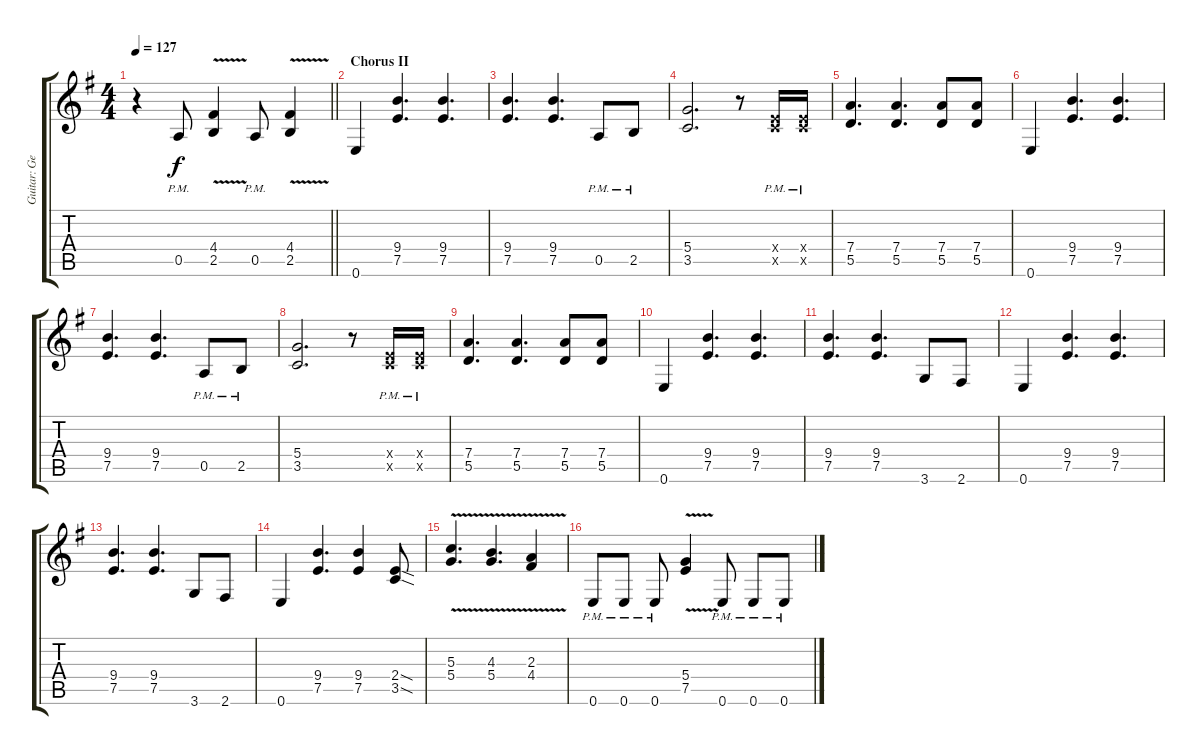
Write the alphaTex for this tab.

\track ("Guitar: George" "Guitar: Ge") {instrument distortionguitar}
\staff {score tabs}
\tuning (E4 B3 G3 D3 A2 E2) {hide}
\ts (4 4)
\tempo 127
\clef g2
\barLineRight lightlight
\ks g
r.4{dy f} 0.5{pm}.8 (4.4{v} 2.5{v}).4 0.5{pm}.8 (4.4{v} 2.5{v}).4 |
\section ("" "Chorus II")
0.6.4 (9.4 7.5).4{d} (9.4 7.5).4{d} |
(9.4 7.5).4{d} (9.4 7.5).4{d} 0.5{pm}.8 2.5{pm}.8 |
(5.4 3.5).2{d} r.8 (2.4{pm x} 3.5{pm x}).16 (2.4{pm x} 3.5{pm x}).16 |
(7.4 5.5).4{d} (7.4 5.5).4{d} (7.4 5.5).8 (7.4 5.5).8 |
0.6.4 (9.4 7.5).4{d} (9.4 7.5).4{d} |
(9.4 7.5).4{d} (9.4 7.5).4{d} 0.5{pm}.8 2.5{pm}.8 |
(5.4 3.5).2{d} r.8 (2.4{pm x} 3.5{pm x}).16 (2.4{pm x} 3.5{pm x}).16 |
(7.4 5.5).4{d} (7.4 5.5).4{d} (7.4 5.5).8 (7.4 5.5).8 |
0.6.4 (9.4 7.5).4{d} (9.4 7.5).4{d} |
(9.4 7.5).4{d} (9.4 7.5).4{d} 3.6.8 2.6.8 |
0.6.4 (9.4 7.5).4{d} (9.4 7.5).4{d} |
(9.4 7.5).4{d} (9.4 7.5).4{d} 3.6.8 2.6.8 |
0.6.4 (9.4 7.5).4{d} (9.4 7.5).4 (2.4{sod} 3.5{sod}).8 |
(5.3{v} 5.4{v}).4{d} (4.3{v} 5.4{v}).4{d} (2.3{v} 4.4{v}).4 |
0.6{pm}.8 0.6{pm}.8 0.6{pm}.8 (5.4{v} 7.5{v}).4 0.6{pm}.8 0.6{pm}.8 0.6{pm}.8
